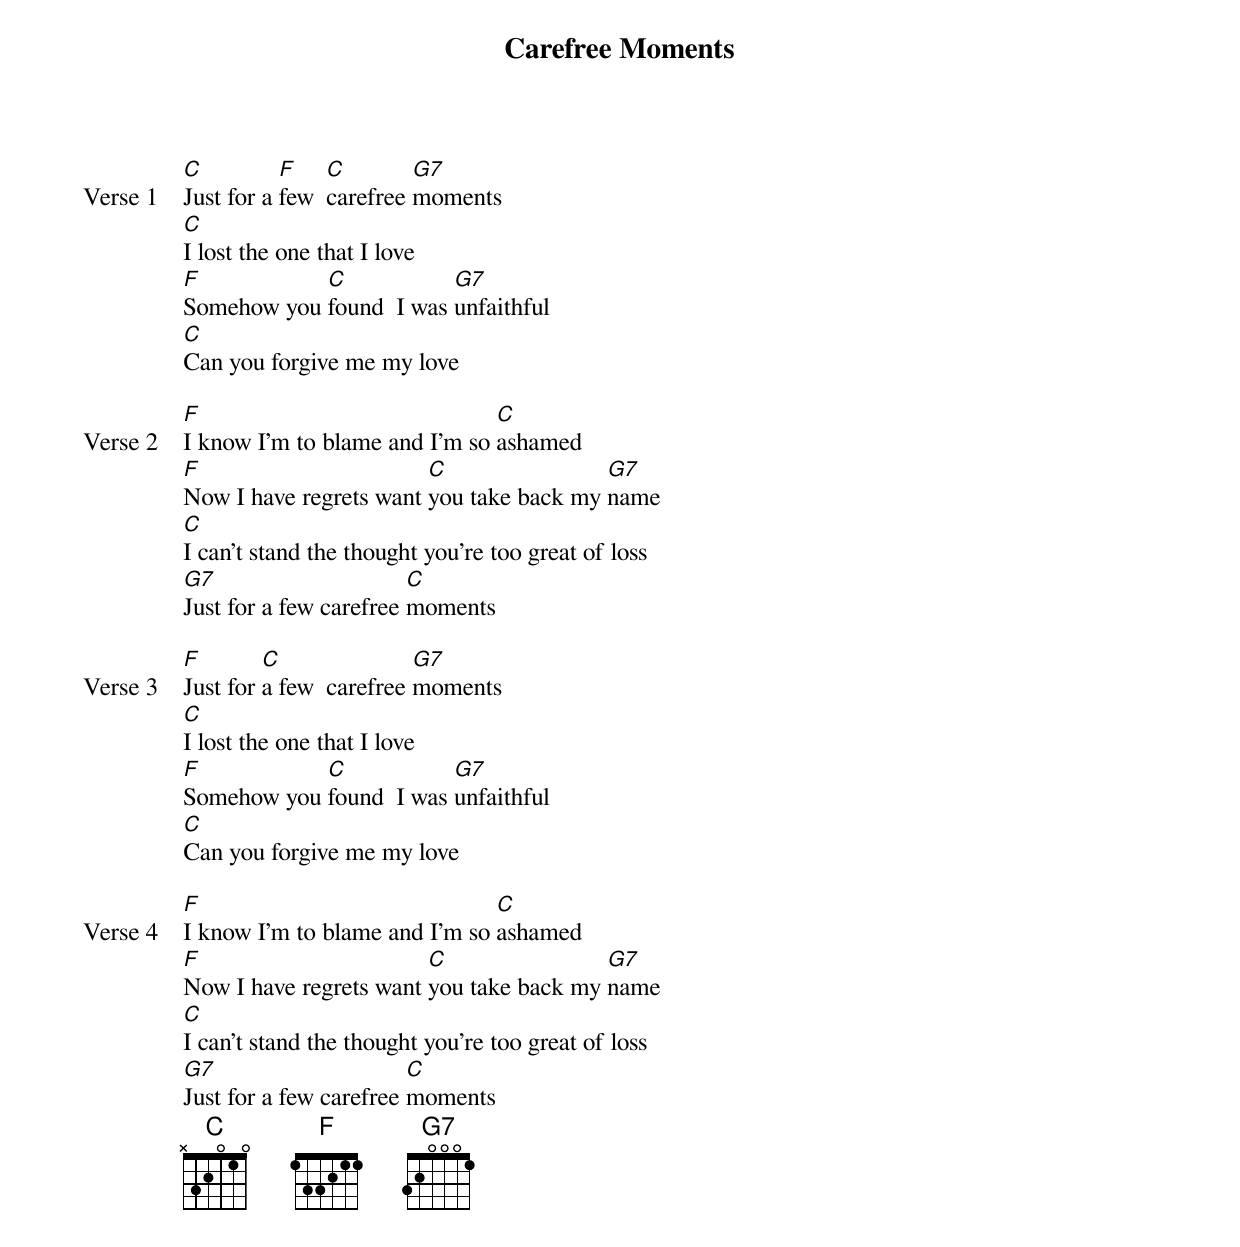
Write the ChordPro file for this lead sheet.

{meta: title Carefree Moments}
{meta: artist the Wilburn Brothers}
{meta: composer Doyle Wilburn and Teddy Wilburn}
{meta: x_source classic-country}
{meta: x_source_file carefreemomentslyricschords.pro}
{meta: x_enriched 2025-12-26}

{start_of_verse: Verse 1}
[C]Just for a [F]few  [C]carefree [G7]moments
[C]I lost the one that I love
[F]Somehow you [C]found  I was [G7]unfaithful
[C]Can you forgive me my love
{end_of_verse}

{start_of_verse: Verse 2}
[F]I know I'm to blame and I'm so [C]ashamed
[F]Now I have regrets want [C]you take back my [G7]name
[C]I can't stand the thought you're too great of loss
[G7]Just for a few carefree [C]moments
{end_of_verse}

{start_of_verse: Verse 3}
[F]Just for [C]a few  carefree [G7]moments
[C]I lost the one that I love
[F]Somehow you [C]found  I was [G7]unfaithful
[C]Can you forgive me my love
{end_of_verse}

{start_of_verse: Verse 4}
[F]I know I'm to blame and I'm so [C]ashamed
[F]Now I have regrets want [C]you take back my [G7]name
[C]I can't stand the thought you're too great of loss
[G7]Just for a few carefree [C]moments
{end_of_verse}
